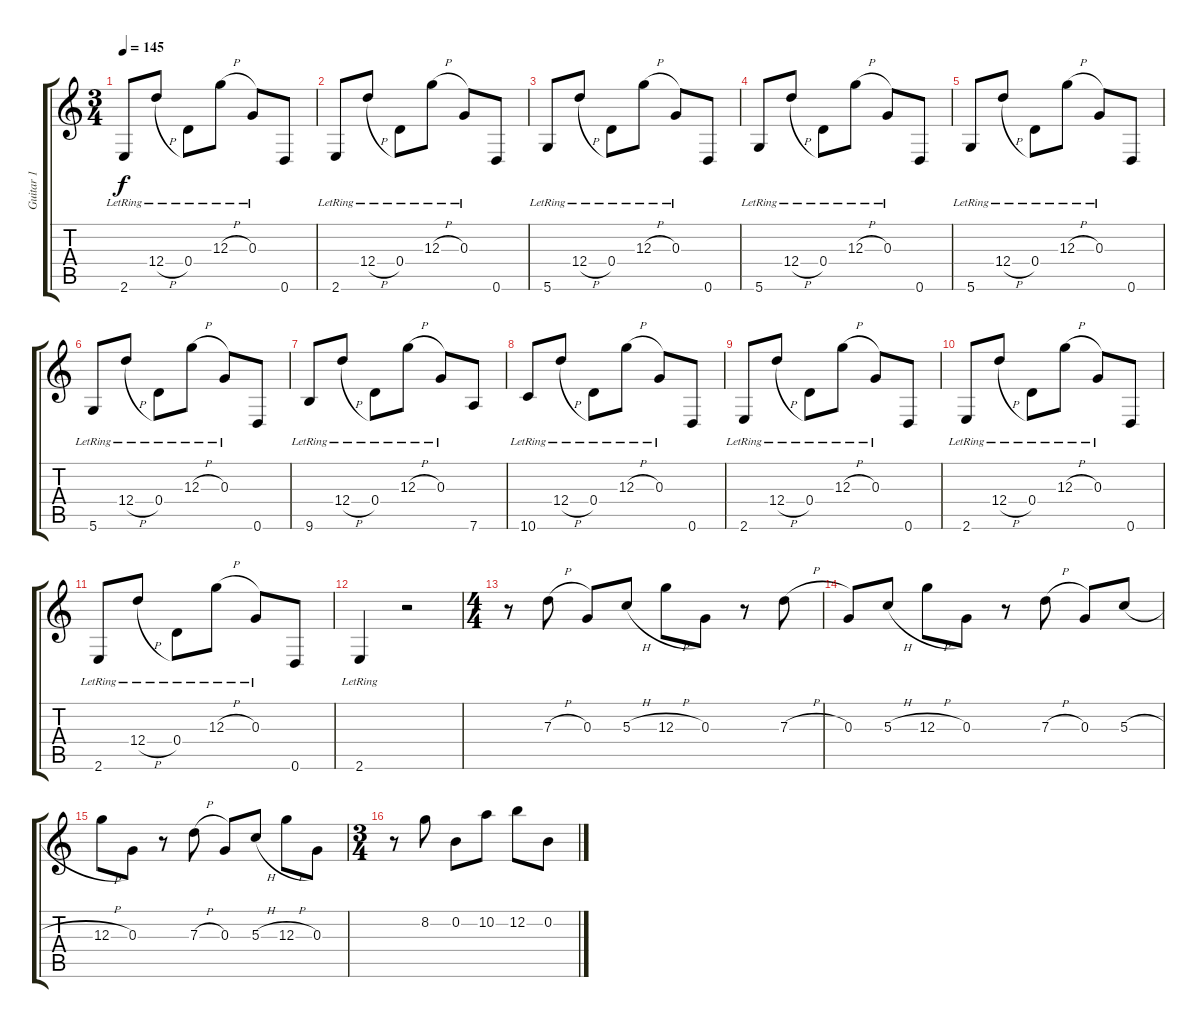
\track ("Guitar 1" "Guitar 1") {instrument electricguitarclean}
\staff {score tabs}
\tuning (E4 B3 G3 D3 A2 D2) {hide}
\ts (3 4)
\tempo 145
\clef g2
\ks c
2.6{lr}.8{dy f} 12.4{h lr}.8 0.4{lr}.8 12.3{h lr}.8 0.3{lr}.8 0.6.8 |
2.6{lr}.8 12.4{h lr}.8 0.4{lr}.8 12.3{h lr}.8 0.3{lr}.8 0.6.8 |
5.6{lr}.8 12.4{h lr}.8 0.4{lr}.8 12.3{h lr}.8 0.3{lr}.8 0.6.8 |
5.6{lr}.8 12.4{h lr}.8 0.4{lr}.8 12.3{h lr}.8 0.3{lr}.8 0.6.8 |
5.6{lr}.8 12.4{h lr}.8 0.4{lr}.8 12.3{h lr}.8 0.3{lr}.8 0.6.8 |
5.6{lr}.8 12.4{h lr}.8 0.4{lr}.8 12.3{h lr}.8 0.3{lr}.8 0.6.8 |
9.6{lr}.8 12.4{h lr}.8 0.4{lr}.8 12.3{h lr}.8 0.3{lr}.8 7.6.8 |
10.6{lr}.8 12.4{h lr}.8 0.4{lr}.8 12.3{h lr}.8 0.3{lr}.8 0.6.8 |
2.6{lr}.8 12.4{h lr}.8 0.4{lr}.8 12.3{h lr}.8 0.3{lr}.8 0.6.8 |
2.6{lr}.8 12.4{h lr}.8 0.4{lr}.8 12.3{h lr}.8 0.3{lr}.8 0.6.8 |
2.6{lr}.8 12.4{h lr}.8 0.4{lr}.8 12.3{h lr}.8 0.3{lr}.8 0.6.8 |
2.6{lr}.4 r.2 |
\ts (4 4)
r.8 7.3{h}.8 0.3.8 5.3{h}.8 12.3{h}.8 0.3.8 r.8 7.3{h}.8 |
0.3.8 5.3{h}.8 12.3{h}.8 0.3.8 r.8 7.3{h}.8 0.3.8 5.3{h}.8 |
12.3{h}.8 0.3.8 r.8 7.3{h}.8 0.3.8 5.3{h}.8 12.3{h}.8 0.3.8 |
\ts (3 4)
r.8 8.2.8 0.2.8 10.2.8 12.2.8 0.2.8
